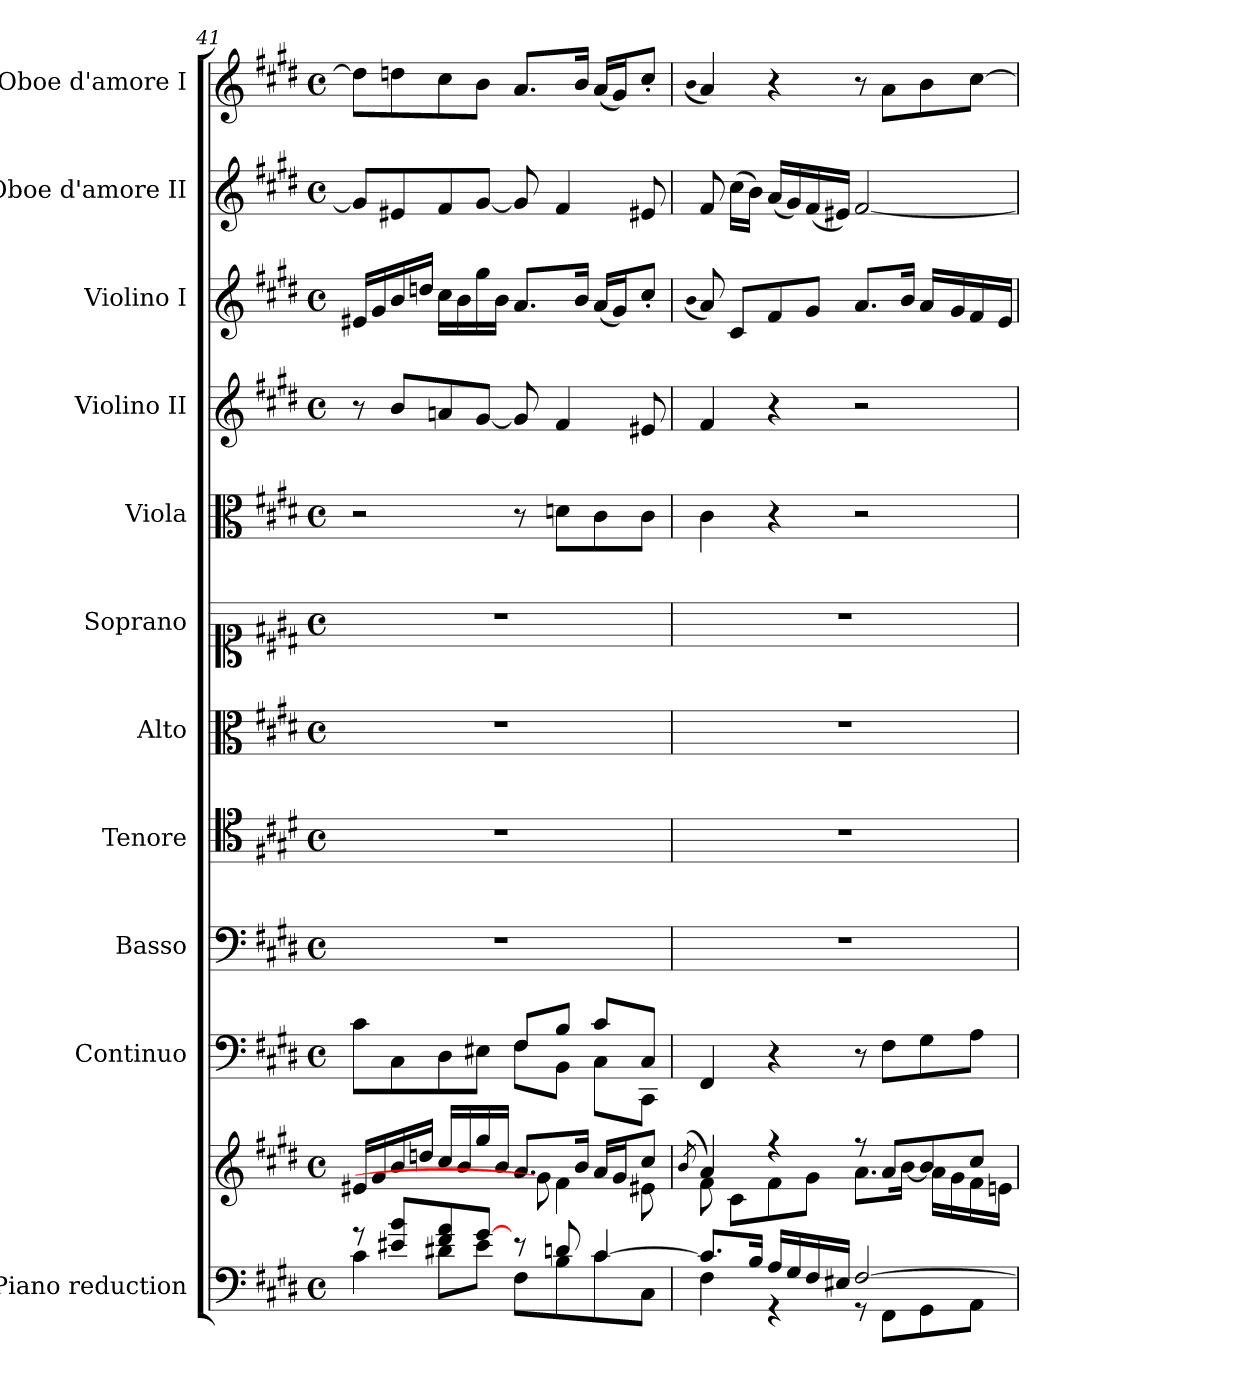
**kern	**kern	**kern	**kern	**kern	**kern	**kern	**kern	**kern	**kern	**kern	**kern
*part11	*part11	*part10	*part9	*part8	*part7	*part6	*part5	*part4	*part3	*part2	*part1
*staff12	*staff11	*staff10	*staff9	*staff8	*staff7	*staff6	*staff5	*staff4	*staff3	*staff2	*staff1
*I"Piano reduction	*	*I"Continuo	*I"Basso	*I"Tenore	*I"Alto	*I"Soprano	*I"Viola	*I"Violino II	*I"Violino I	*I"Oboe d'amore II	*I"Oboe d'amore I
*I'Pno	*	*	*	*	*	*	*I'Vla	*I'Vln	*I'Vln	*I'Ob	*I'Ob
*clefF4	*clefG2	*clefF4	*clefF4	*clefC4	*clefC3	*clefC1	*clefC3	*clefG2	*clefG2	*clefG2	*clefG2
*k[f#c#g#d#]	*k[f#c#g#d#]	*k[f#c#g#d#]	*k[f#c#g#d#]	*k[f#c#g#d#]	*k[f#c#g#d#]	*k[f#c#g#d#]	*k[f#c#g#d#]	*k[f#c#g#d#]	*k[f#c#g#d#]	*k[f#c#g#d#]	*k[f#c#g#d#]
*M4/4	*M4/4	*M4/4	*M4/4	*M4/4	*M4/4	*M4/4	*M4/4	*M4/4	*M4/4	*M4/4	*M4/4
*met(c)	*met(c)	*met(c)	*met(c)	*met(c)	*met(c)	*met(c)	*met(c)	*met(c)	*met(c)	*met(c)	*met(c)
=41	=41	=41	=41	=41	=41	=41	=41	=41	=41	=41	=41
*^	*^	*^	*	*	*	*	*	*	*	*	*
8r	4c#\	16e#X/LL	2ryy	8c#\L	2ryy	1r	1r	1r	1r	2r	8r	16e#X/LL	8g#/L]	8dd\L]
.	.	16g#/	.	.	.	.	.	.	.	.	.	16g#/	.	.
8e#X/ 8b/L	.	16b/	.	8C#\	.	.	.	.	.	.	8b/L	16b/	8e#X/	8ddn\
.	.	16ddn/JJ	.	.	.	.	.	.	.	.	.	16ddn/JJ	.	.
8f#/ 8a/	8d#X\L	16cc#/LL	.	8D#\	.	.	.	.	.	.	8an/	16cc#\LL	8f#/	8cc#\
.	.	16b/	.	.	.	.	.	.	.	.	.	16b\	.	.
[8g#/J	8e#\J	16gg#/	.	8E#X\J	.	.	.	.	.	.	[8g#/J	16gg#\	[8g#/J	8b\J
.	.	16b/JJ	.	.	.	.	.	.	.	.	.	16b\JJ	.	.
8r	8F#\L	8.a/L	8g#\]	8F#!/L	8F#\L	.	.	.	.	8r	8g#/]	8.a/L	8g#/]	8.a/L
8dn/	8B\	.	4f#\	8B!/J	8BB\J	.	.	.	.	8dn\L	4f#/	.	4f#/	.
.	.	16b/Jk	.	.	.	.	.	.	.	.	.	16b/Jk	.	16b/Jk
[4c#/	8c#\	16a/LL	.	8c#!/L	8C#\L	.	.	.	.	8c#\	.	(16a/LL	.	(16a/LL
.	.	16g#/J	.	.	.	.	.	.	.	.	.	16g#/J)	.	16g#/J)
.	8C#\J	8cc#/J	8e#X\	8C#!/J	8CC#\J	.	.	.	.	8c#\J	8e#X/	8cc#'/J	8e#X/	8cc#'/J
*	*	*	*	*v	*v	*	*	*	*	*	*	*	*	*
=42	=42	=42	=42	=42	=42	=42	=42	=42	=42	=42	=42	=42	=42
.	.	(>8qb/	.	.	.	.	.	.	.	.	(qb	.	(qb
8.c#/L]	4F#\	4a/)	8f#\	4FF#/	1r	1r	1r	1r	4c#\	4f#/	8a/)	8f#/	4a/)
.	.	.	8c#\L	.	.	.	.	.	.	.	8c#/L	(16cc#\LL	.
16B/Jk	.	.	.	.	.	.	.	.	.	.	.	16b\JJ)	.
16A/LL	4r	4r	8f#\	4r	.	.	.	.	4r	4r	8f#/	(16a/LL	4r
16G#/	.	.	.	.	.	.	.	.	.	.	.	16g#/)	.
16F#/	.	.	8g#\J	.	.	.	.	.	.	.	8g#/J	(16f#/	.
16E#X/JJ	.	.	.	.	.	.	.	.	.	.	.	16e#X/JJ)	.
[2F#/	8r	8r	8.a\L	8r	.	.	.	.	2r	2r	8.a/L	[2f#/	8r
.	8FF#\L	8a/L	.	8F#\L	.	.	.	.	.	.	.	.	8a\L
.	.	.	[>16b\Jk	.	.	.	.	.	.	.	16b/Jk	.	.
.	8GG#\	8b/]	16a\LL	8G#\	.	.	.	.	.	.	16a/LL	.	8b\
.	.	.	16g#\	.	.	.	.	.	.	.	16g#/	.	.
.	8AA\J	8cc#/J	16f#\	8A\J	.	.	.	.	.	.	16f#/	.	[8cc#\J
.	.	.	16en\JJ	.	.	.	.	.	.	.	16e/JJ	.	.
*v	*v	*	*	*	*	*	*	*	*	*	*	*	*
*	*v	*v	*	*	*	*	*	*	*	*	*	*
=	=	=	=	=	=	=	=	=	=	=	=
*-	*-	*-	*-	*-	*-	*-	*-	*-	*-	*-	*-
